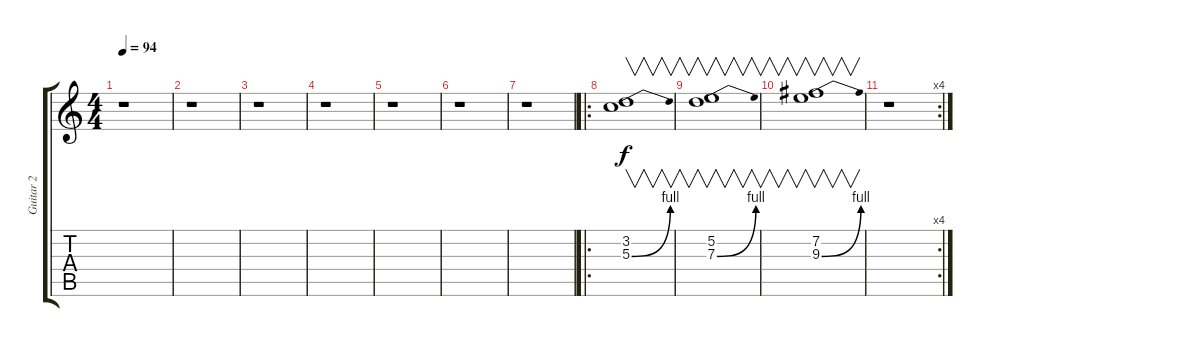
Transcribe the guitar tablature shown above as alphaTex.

\track ("Guitar 2" "Guitar 2") {instrument overdrivenguitar}
\staff {score tabs}
\tuning (E4 B3 G3 D3 A2 E2) {hide}
\ts (4 4)
\tempo 94
\clef g2
\ks c
r.1{dy f} |
r.1 |
r.1 |
r.1 |
r.1 |
r.1 |
r.1 |
\ro
(3.2 5.3{be (bend 0 0 60 4)}).1{v} |
(5.2 7.3{be (bend 0 0 60 4)}).1{v} |
(7.2 9.3{be (bend 0 0 60 4)}).1{v} |
\rc 4
r.1
